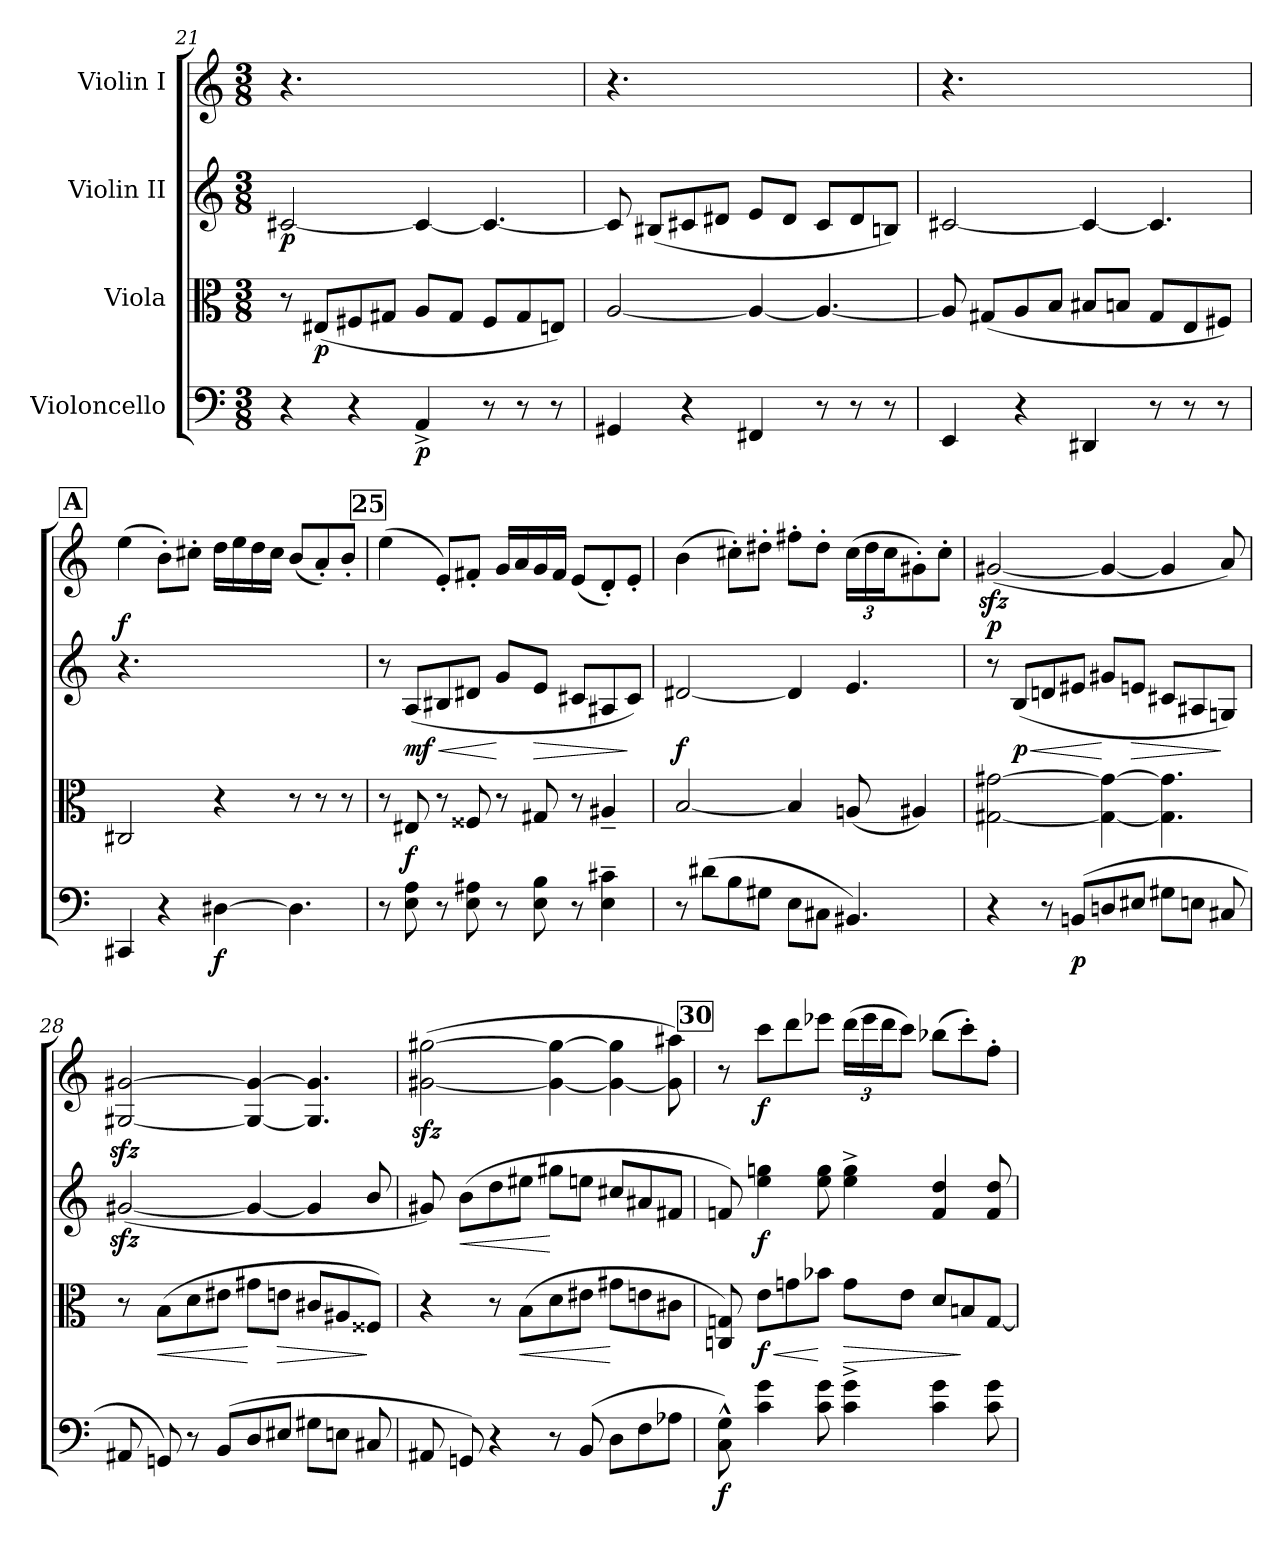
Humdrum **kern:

**kern	**dynam	**kern	**dynam	**kern	**dynam	**kern	**dynam
*part4	*part4	*part3	*part3	*part2	*part2	*part1	*part1
*staff4	*staff4	*staff3	*staff3	*staff2	*staff2	*staff1	*staff1
*I"Violoncello	*	*I"Viola	*	*I"Violin II	*	*I"Violin I	*
*clefF4	*	*clefC3	*	*clefG2	*	*clefG2	*
*k[]	*	*k[]	*	*k[]	*	*k[]	*
*M3/8	*	*M3/8	*	*M3/8	*	*M3/8	*
=21	=21	=21	=21	=21	=21	=21	=21
!	!	!	!	!	!LO:DY:b	!	!
4r	.	8r	.	[2c#X/	p	4.r	.
!	!	!	!LO:DY:b	!	!	!	!
.	.	(<8E#X/L	p	.	.	.	.
4r	.	8F#X/	.	.	.	.	.
.	.	8G#X/J	.	.	.	2.ryy	.
!	!LO:DY:b	!	!	!	!	!	!
4AA^/	p	8A/L	.	4c#/_	.	.	.
.	.	8G#/J	.	.	.	.	.
8r	.	8F#/L	.	4.c#/_	.	.	.
8r	.	8G#/	.	.	.	.	.
8r	.	8En/J)	.	.	.	.	.
!!LO:LB:g=z
=22	=22	=22	=22	=22	=22	=22	=22
4GG#X/	.	[2A/	.	8c#/]	.	4.r	.
.	.	.	.	(<8B#X/L	.	.	.
4r	.	.	.	8c#X/	.	.	.
.	.	.	.	8d#X/J	.	2.ryy	.
4FF#X/	.	4A/_	.	8e/L	.	.	.
.	.	.	.	8d#/J	.	.	.
8r	.	4.A/_	.	8c#/L	.	.	.
8r	.	.	.	8d#/	.	.	.
8r	.	.	.	8Bn/J)	.	.	.
=23	=23	=23	=23	=23	=23	=23	=23
4EE/	.	8A/]	.	[2c#X/	.	4.r	.
.	.	(<8G#X/L	.	.	.	.	.
4r	.	8A/	.	.	.	.	.
.	.	8B/J	.	.	.	2.ryy	.
4DD#X/	.	8B#X/L	.	4c#/_	.	.	.
.	.	8Bn/J	.	.	.	.	.
8r	.	8G#/L	.	4.c#/]	.	.	.
8r	.	8E/	.	.	.	.	.
8r	.	8F#X/J)	.	.	.	.	.
!!LO:REH:place=s1:a:fs=14:t=A
=24	=24	=24	=24	=24	=24	=24	=24
!	!	!	!	!	!	!	!LO:DY:b
4CC#X/	.	2C#X/	.	4.r	.	(>4ee\	f
4r	.	.	.	.	.	8b'\L)	.
.	.	.	.	2.ryy	.	8cc#X'\J	.
!	!LO:DY:b	!	!	!	!	!	!
[4D#X\	f	4r	.	.	.	16dd\LL	.
.	.	.	.	.	.	16ee\	.
.	.	.	.	.	.	16dd\	.
.	.	.	.	.	.	16cc#\JJ	.
4.D#\]	.	8r	.	.	.	(<8b/L	.
.	.	8r	.	.	.	8a'/)	.
.	.	8r	.	.	.	8b'/J	.
!!LO:LB:g=z
!!LO:REH:place=s1:a:fs=14:t=25
=25	=25	=25	=25	=25	=25	=25	=25
8r	.	8r	.	8r	.	(>4ee\	.
!	!	!	!LO:DY:b	!	!LO:HP:b	!	!
!	!	!	!	!	!LO:DY:n=1:b	!	!
8E\ 8A\	.	8E#X/	f	(<8A/L	< mf	.	.
8r	.	8r	.	8B#X/	.	8e'/L)	.
8E\ 8A#X\	.	8F##X/	.	8d#X/J	.	8f#X'/J	.
8r	.	8r	.	8g/L	[	16g/LL	.
.	.	.	.	.	.	16a/	.
!	!	!	!	!	!LO:HP:b	!	!
8E\ 8B\	.	8G#X/	.	8e/J	>	16g/	.
.	.	.	.	.	.	16f#/JJ	.
8r	.	8r	.	8c#X/L	.	(<8e/L	.
4E\~ 4c#X\~	.	4A#X~/	.	8A#X/	.	8d'/)	.
.	.	.	.	8c#/J)	]	8e'/J	.
=26	=26	=26	=26	=26	=26	=26	=26
!	!	!	!	!	!LO:DY:b	!	!
8r	.	[2B/	.	[2d#X/	f	(>4b\	.
(>8d#X\L	.	.	.	.	.	.	.
8B\	.	.	.	.	.	8cc#X'\L)	.
8G#X\J	.	.	.	.	.	8dd#X'\J	.
8E\L	.	4B/]	.	4d#/]	.	8ff#X'\L	.
8C#X\J	.	.	.	.	.	8dd#'\J	.
*	*	*	*	*	*	*Xbrackettup	*
4.BB#X/)	.	(<8Ani/	.	4.e/	.	(>24cc#\LL	.
.	.	.	.	.	.	24dd#\	.
.	.	.	.	.	.	24cc#\J	.
.	.	4A#X/)	.	.	.	8g#X'\)	.
.	.	.	.	.	.	8cc#'\J	.
!!LO:PB:g=z
=27	=27	=27	=27	=27	=27	=27	=27
!	!	!	!LO:DY:b	!	!	!	!
!	!	!	!LO:DY:n=1:b	!	!	!	!LO:DY:b
4r	.	[2G#X\ [2g#X\	fp other-dynamics	8r	.	(<[2g#Xzz>/	p
!	!	!	!	!	!LO:HP:b	!	!
!	!	!	!	!	!LO:DY:n=1:b	!	!
.	.	.	.	(<8B/L	< p	.	.
8r	.	.	.	8dni/	.	.	.
!	!LO:DY:b	!	!	!	!	!	!
(>8BBni/L	p	.	.	8e#X/J	.	.	.
8Dni/	.	4G#\_ 4g#\_	.	8g#X/L	[	4g#/_	.
!	!	!	!	!	!LO:HP:b	!	!
8E#X/J	.	.	.	8en/J	>	.	.
8G#X\L	.	4.G#\] 4.g#\]	.	8c#X/L	.	4g#/]	.
8En\J	.	.	.	8A#X/	.	.	.
8C#X/	.	.	.	8Gni/J)	]	8a/)	.
=28	=28	=28	=28	=28	=28	=28	=28
8AA#X/	.	8r	.	(<[2g#Xzz</	.	[2G#X/zz> [2g#X/zz>	.
!	!	!	!LO:HP:b	!	!	!	!
8GGni/)	.	(>8B\L	<	.	.	.	.
8r	.	8d\	.	.	.	.	.
(>8BB/L	.	8e#X\J	.	.	.	.	.
8D/	.	8g#X\L	[	4g#/_	.	4G#/_ 4g#/_	.
!	!	!	!LO:HP:b	!	!	!	!
8E#X/J	.	8en\J	>	.	.	.	.
8G#X\L	.	8c#X/L	.	4g#/]	.	4.G#/] 4.g#/]	.
8En\J	.	8A#X/	.	.	.	.	.
8C#X/	.	8F##X/J)	]	8b/	.	.	.
!!LO:LB:g=z
=29	=29	=29	=29	=29	=29	=29	=29
8AA#X/	.	4r	.	8g#X/)	.	(>[2g#X\zz< [2gg#X\zz<	.
!	!	!	!	!	!LO:HP:b	!	!
8GGni/)	.	.	.	(>8b\L	<	.	.
4r	.	8r	.	8dd\	.	.	.
!	!	!	!LO:HP:b	!	!	!	!
.	.	(>8B\L	<	8ee#X\J	.	.	.
8r	.	8d\	.	8gg#X\L	[	4g#\_ 4gg#\_	.
(>8BB/	.	8e#X\J	.	8een\J	.	.	.
8D\L	.	8g#X\L	[	8cc#X/L	.	4g#\_ 4gg#\]	.
8F\	.	8en\	.	8a#X/	.	.	.
8A-X\J	.	8c#X\J	.	8f#X/J	.	8g#\] 8aa#X\)	.
!!LO:REH:place=s1:a:fs=14:t=30
=30	=30	=30	=30	=30	=30	=30	=30
!	!LO:DY:b	!	!	!	!	!	!
8C\^^ 8G\^^)	f	8Cni/ 8Gni/)	.	8fni/)	.	8r	.
!	!	!	!LO:HP:b	!	!	!	!
!	!	!	!LO:DY:n=1:b	!	!LO:DY:b	!	!LO:DY:b
4c\ 4g\	.	8e\L	< f	4ee\ 4ggni\	f	8ccc\L	f
.	.	8gni\	.	.	.	8ddd\	.
8c\ 8g\	.	8b-X\J	[	8ee\ 8gg\	.	8eee-X\J	.
!	!	!	!LO:HP:b	!	!	!	!
4c\^ 4g\^	.	8g\L	>	4ee\^ 4gg\^	.	(>24ddd\LL	.
.	.	.	.	.	.	24eee-\	.
.	.	.	.	.	.	24ddd\J	.
.	.	8e\J	.	.	.	8ccc\J)	.
4c\ 4g\	.	8d/L	.	4f/ 4dd/	.	(>8bb-X\L	.
.	.	8Bni/	]	.	.	8ccc'\)	.
8c\ 8g\	.	[8G/J	.	8f/ 8dd/	.	8ff'\J	.
=	=	=	=	=	=	=	=
*-	*-	*-	*-	*-	*-	*-	*-
